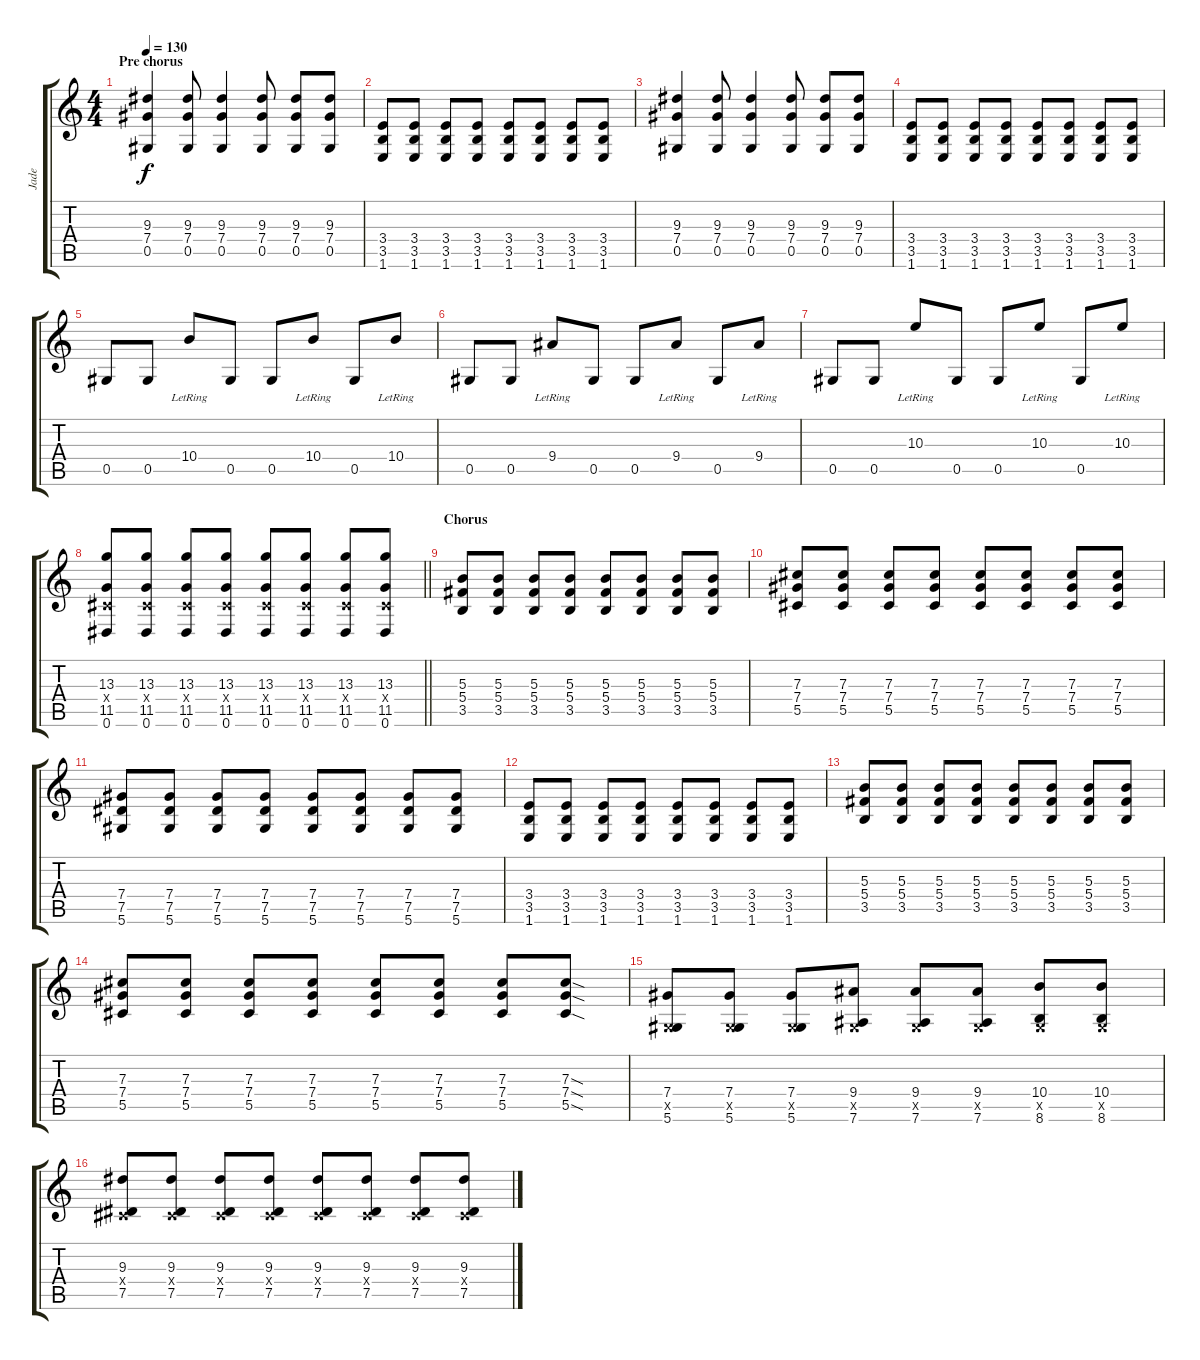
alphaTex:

\track ("Jade  " "Jade  ") {instrument electricguitarclean}
\staff {score tabs}
\tuning (Eb4 Bb3 Gb3 Db3 Ab2 Eb2) {hide}
\ts (4 4)
\section ("" "Pre chorus")
\tempo 130
\clef g2
\ks c
(9.3 7.4 0.5).4{dy f instrument overdrivenguitar} (9.3 7.4 0.5).8 (9.3 7.4 0.5).4 (9.3 7.4 0.5).8 (9.3 7.4 0.5).8 (9.3 7.4 0.5).8 |
(3.4 3.5 1.6).8{volume 7} (3.4 3.5 1.6).8{volume 9} (3.4 3.5 1.6).8{volume 10} (3.4 3.5 1.6).8{volume 13} (3.4 3.5 1.6).8 (3.4 3.5 1.6).8 (3.4 3.5 1.6).8 (3.4 3.5 1.6).8 |
(9.3 7.4 0.5).4 (9.3 7.4 0.5).8 (9.3 7.4 0.5).4 (9.3 7.4 0.5).8 (9.3 7.4 0.5).8 (9.3 7.4 0.5).8 |
(3.4 3.5 1.6).8{volume 7} (3.4 3.5 1.6).8{volume 9} (3.4 3.5 1.6).8{volume 10} (3.4 3.5 1.6).8{volume 13} (3.4 3.5 1.6).8 (3.4 3.5 1.6).8 (3.4 3.5 1.6).8 (3.4 3.5 1.6).8 |
0.5.8 0.5.8 10.4{lr}.8 0.5.8 0.5.8 10.4{lr}.8 0.5.8 10.4{lr}.8 |
0.5.8 0.5.8 9.4{lr}.8 0.5.8 0.5.8 9.4{lr}.8 0.5.8 9.4{lr}.8 |
0.5.8 0.5.8 10.3{lr}.8 0.5.8 0.5.8 10.3{lr}.8 0.5.8 10.3{lr}.8 |
\barLineRight lightlight
(13.3 0.4{x} 11.5 0.6).8 (13.3 0.4{x} 11.5 0.6).8 (13.3 0.4{x} 11.5 0.6).8 (13.3 0.4{x} 11.5 0.6).8 (13.3 0.4{x} 11.5 0.6).8 (13.3 0.4{x} 11.5 0.6).8 (13.3 0.4{x} 11.5 0.6).8 (13.3 0.4{x} 11.5 0.6).8 |
\section ("" "Chorus")
(5.3 5.4 3.5).8 (5.3 5.4 3.5).8 (5.3 5.4 3.5).8 (5.3 5.4 3.5).8 (5.3 5.4 3.5).8 (5.3 5.4 3.5).8 (5.3 5.4 3.5).8 (5.3 5.4 3.5).8 |
(7.3 7.4 5.5).8 (7.3 7.4 5.5).8 (7.3 7.4 5.5).8 (7.3 7.4 5.5).8 (7.3 7.4 5.5).8 (7.3 7.4 5.5).8 (7.3 7.4 5.5).8 (7.3 7.4 5.5).8 |
(7.4 7.5 5.6).8 (7.4 7.5 5.6).8 (7.4 7.5 5.6).8 (7.4 7.5 5.6).8 (7.4 7.5 5.6).8 (7.4 7.5 5.6).8 (7.4 7.5 5.6).8 (7.4 7.5 5.6).8 |
(3.4 3.5 1.6).8 (3.4 3.5 1.6).8 (3.4 3.5 1.6).8 (3.4 3.5 1.6).8 (3.4 3.5 1.6).8 (3.4 3.5 1.6).8 (3.4 3.5 1.6).8 (3.4 3.5 1.6).8 |
(5.3 5.4 3.5).8 (5.3 5.4 3.5).8 (5.3 5.4 3.5).8 (5.3 5.4 3.5).8 (5.3 5.4 3.5).8 (5.3 5.4 3.5).8 (5.3 5.4 3.5).8 (5.3 5.4 3.5).8 |
(7.3 7.4 5.5).8 (7.3 7.4 5.5).8 (7.3 7.4 5.5).8 (7.3 7.4 5.5).8 (7.3 7.4 5.5).8 (7.3 7.4 5.5).8 (7.3 7.4 5.5).8 (7.3{sod} 7.4{sod} 5.5{sod}).8 |
(7.4 0.5{x} 5.6).8 (7.4 0.5{x} 5.6).8 (7.4 0.5{x} 5.6).8 (9.4 0.5{x} 7.6).8 (9.4 0.5{x} 7.6).8 (9.4 0.5{x} 7.6).8 (10.4 0.5{x} 8.6).8 (10.4 0.5{x} 8.6).8 |
(9.3 0.4{x} 7.5).8 (9.3 0.4{x} 7.5).8 (9.3 0.4{x} 7.5).8 (9.3 0.4{x} 7.5).8 (9.3 0.4{x} 7.5).8 (9.3 0.4{x} 7.5).8 (9.3 0.4{x} 7.5).8 (9.3 0.4{x} 7.5).8
